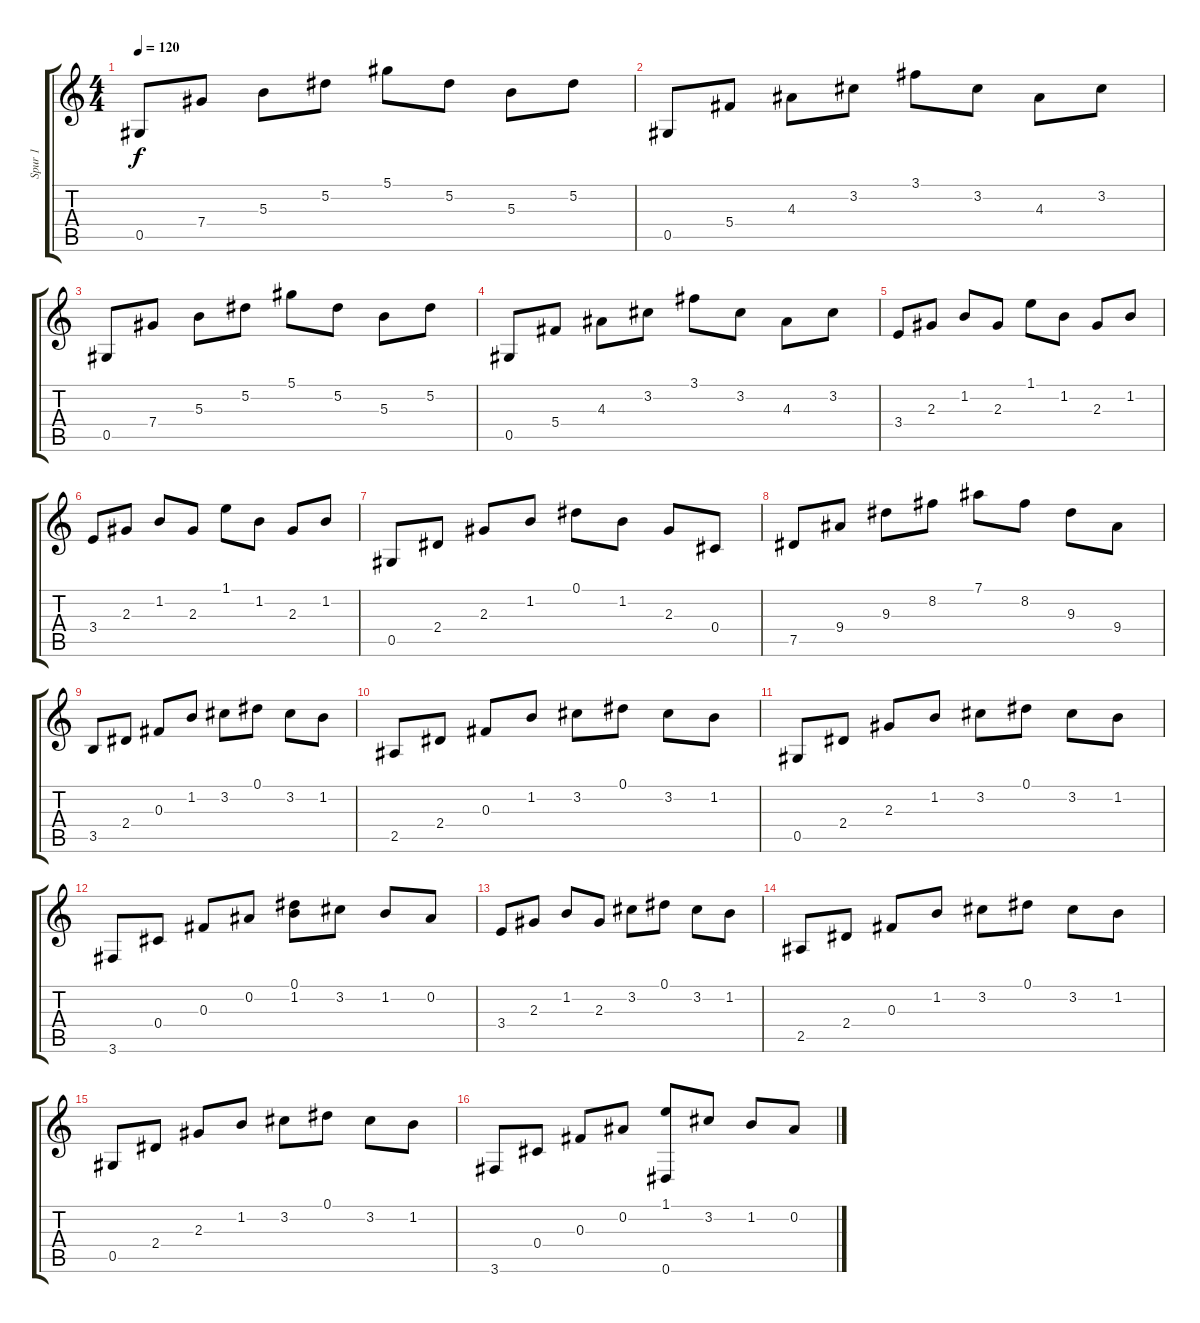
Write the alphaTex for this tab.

\track ("Spur 1" "Spur 1") {instrument acousticguitarsteel}
\staff {score tabs}
\tuning (Eb4 Bb3 Gb3 Db3 Ab2 Eb2) {hide}
\ts (4 4)
\tempo 120
\clef g2
\ks c
0.5.8{dy f} 7.4.8 5.3.8 5.2.8 5.1.8 5.2.8 5.3.8 5.2.8 |
0.5.8 5.4.8 4.3.8 3.2.8 3.1.8 3.2.8 4.3.8 3.2.8 |
0.5.8 7.4.8 5.3.8 5.2.8 5.1.8 5.2.8 5.3.8 5.2.8 |
0.5.8 5.4.8 4.3.8 3.2.8 3.1.8 3.2.8 4.3.8 3.2.8 |
3.4.8 2.3.8 1.2.8 2.3.8 1.1.8 1.2.8 2.3.8 1.2.8 |
3.4.8 2.3.8 1.2.8 2.3.8 1.1.8 1.2.8 2.3.8 1.2.8 |
0.5.8 2.4.8 2.3.8 1.2.8 0.1.8 1.2.8 2.3.8 0.4.8 |
7.5.8 9.4.8 9.3.8 8.2.8 7.1.8 8.2.8 9.3.8 9.4.8 |
3.5.8 2.4.8 0.3.8 1.2.8 3.2.8 0.1.8 3.2.8 1.2.8 |
2.5.8 2.4.8 0.3.8 1.2.8 3.2.8 0.1.8 3.2.8 1.2.8 |
0.5.8 2.4.8 2.3.8 1.2.8 3.2.8 0.1.8 3.2.8 1.2.8 |
3.6.8 0.4.8 0.3.8 0.2.8 (0.1 1.2).8 3.2.8 1.2.8 0.2.8 |
3.4.8 2.3.8 1.2.8 2.3.8 3.2.8 0.1.8 3.2.8 1.2.8 |
2.5.8 2.4.8 0.3.8 1.2.8 3.2.8 0.1.8 3.2.8 1.2.8 |
0.5.8 2.4.8 2.3.8 1.2.8 3.2.8 0.1.8 3.2.8 1.2.8 |
3.6.8 0.4.8 0.3.8 0.2.8 (1.1 0.6).8 3.2.8 1.2.8 0.2.8
